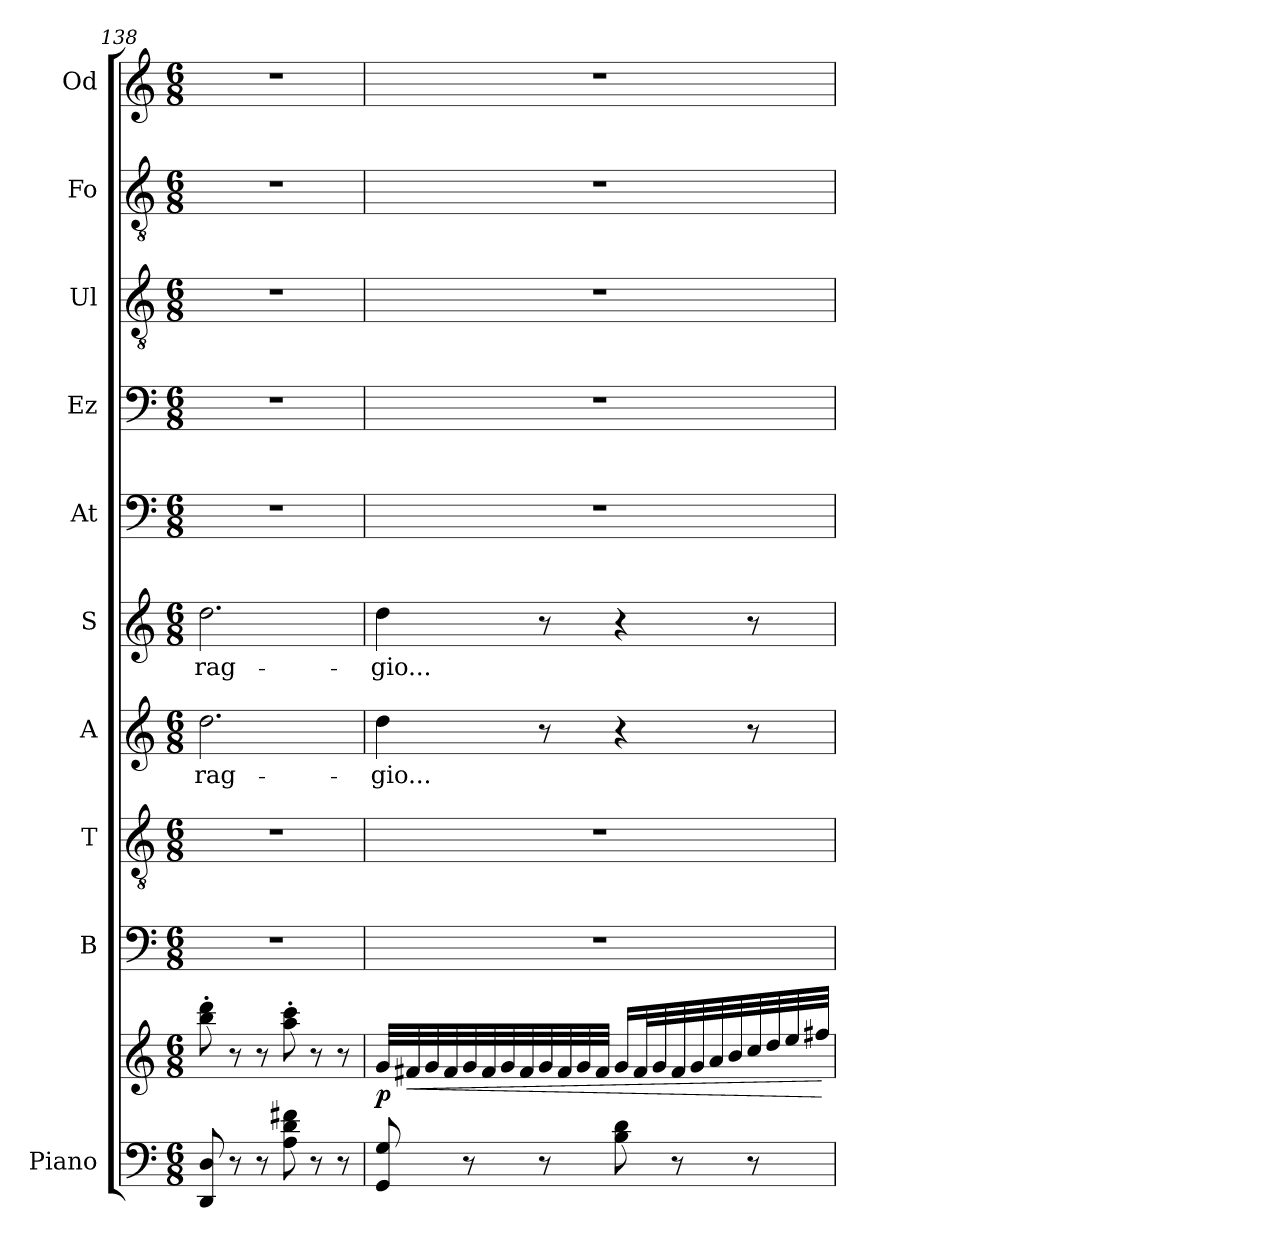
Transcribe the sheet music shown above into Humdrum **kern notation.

**kern	**kern	**dynam	**kern	**kern	**kern	**text	**kern	**text	**kern	**kern	**kern	**kern	**kern
*part10	*part10	*part10	*part9	*part8	*part7	*part7	*part6	*part6	*part5	*part4	*part3	*part2	*part1
*staff11	*staff10	*staff10/11	*staff9	*staff8	*staff7	*staff7	*staff6	*staff6	*staff5	*staff4	*staff3	*staff2	*staff1
*I"Piano	*	*	*I"B	*I"T	*I"A	*	*I"S	*	*I"At	*I"Ez	*I"Ul	*I"Fo	*I"Od
*I'Pno	*	*	*I'B	*I'T	*I'A	*	*I'S	*	*I'At	*I'Ez	*I'Ul	*I'Fo	*I'Od
*clefF4	*clefG2	*	*clefF4	*clefGv2	*clefG2	*	*clefG2	*	*clefF4	*clefF4	*clefGv2	*clefGv2	*clefG2
*k[]	*k[]	*	*k[]	*k[]	*k[]	*	*k[]	*	*k[]	*k[]	*k[]	*k[]	*k[]
*M6/8	*M6/8	*	*M6/8	*M6/8	*M6/8	*	*M6/8	*	*M6/8	*M6/8	*M6/8	*M6/8	*M6/8
=138	=138	=138	=138	=138	=138	=138	=138	=138	=138	=138	=138	=138	=138
!	!	!	!	!	!	!LO:LY:b	!	!LO:LY:b	!	!	!	!	!
8DD/ 8D/	8bb\' 8ddd\'	.	2.r	2.r	2.dd\	rag-	2.dd\	rag-	2.r	2.r	2.r	2.r	2.r
8r	8r	.	.	.	.	.	.	.	.	.	.	.	.
8r	8r	.	.	.	.	.	.	.	.	.	.	.	.
8A\ 8d\ 8f#X\	8aa\' 8ccc\'	.	.	.	.	.	.	.	.	.	.	.	.
8r	8r	.	.	.	.	.	.	.	.	.	.	.	.
8r	8r	.	.	.	.	.	.	.	.	.	.	.	.
=139	=139	=139	=139	=139	=139	=139	=139	=139	=139	=139	=139	=139	=139
!	!	!LO:DY:b	!	!	!	!LO:LY:b	!	!LO:LY:b	!	!	!	!	!
8GG/ 8G/	32g/LLL	p	2.r	2.r	4dd\	-gio...	4dd\	-gio...	2.r	2.r	2.r	2.r	2.r
!	!	!LO:HP:b	!	!	!	!	!	!	!	!	!	!	!
.	32f#X/	<	.	.	.	.	.	.	.	.	.	.	.
.	32g/	.	.	.	.	.	.	.	.	.	.	.	.
.	32f#/	.	.	.	.	.	.	.	.	.	.	.	.
8r	32g/	.	.	.	.	.	.	.	.	.	.	.	.
.	32f#/	.	.	.	.	.	.	.	.	.	.	.	.
.	32g/	.	.	.	.	.	.	.	.	.	.	.	.
.	32f#/	.	.	.	.	.	.	.	.	.	.	.	.
8r	32g/	.	.	.	8r	.	8r	.	.	.	.	.	.
.	32f#/	.	.	.	.	.	.	.	.	.	.	.	.
.	32g/	.	.	.	.	.	.	.	.	.	.	.	.
.	32f#/JJJ	.	.	.	.	.	.	.	.	.	.	.	.
8B\ 8d\	16g/LL	.	.	.	4r	.	4r	.	.	.	.	.	.
.	32f#/L	.	.	.	.	.	.	.	.	.	.	.	.
.	32g/	.	.	.	.	.	.	.	.	.	.	.	.
8r	32f#/	.	.	.	.	.	.	.	.	.	.	.	.
.	32g/	.	.	.	.	.	.	.	.	.	.	.	.
.	32a/	.	.	.	.	.	.	.	.	.	.	.	.
.	32b/	.	.	.	.	.	.	.	.	.	.	.	.
8r	32cc/	.	.	.	8r	.	8r	.	.	.	.	.	.
.	32dd/	.	.	.	.	.	.	.	.	.	.	.	.
.	32ee/	.	.	.	.	.	.	.	.	.	.	.	.
.	32ff#X/JJJ	.	.	.	.	.	.	.	.	.	.	.	.
.	.	[	.	.	.	.	.	.	.	.	.	.	.
=	=	=	=	=	=	=	=	=	=	=	=	=	=
*-	*-	*-	*-	*-	*-	*-	*-	*-	*-	*-	*-	*-	*-
